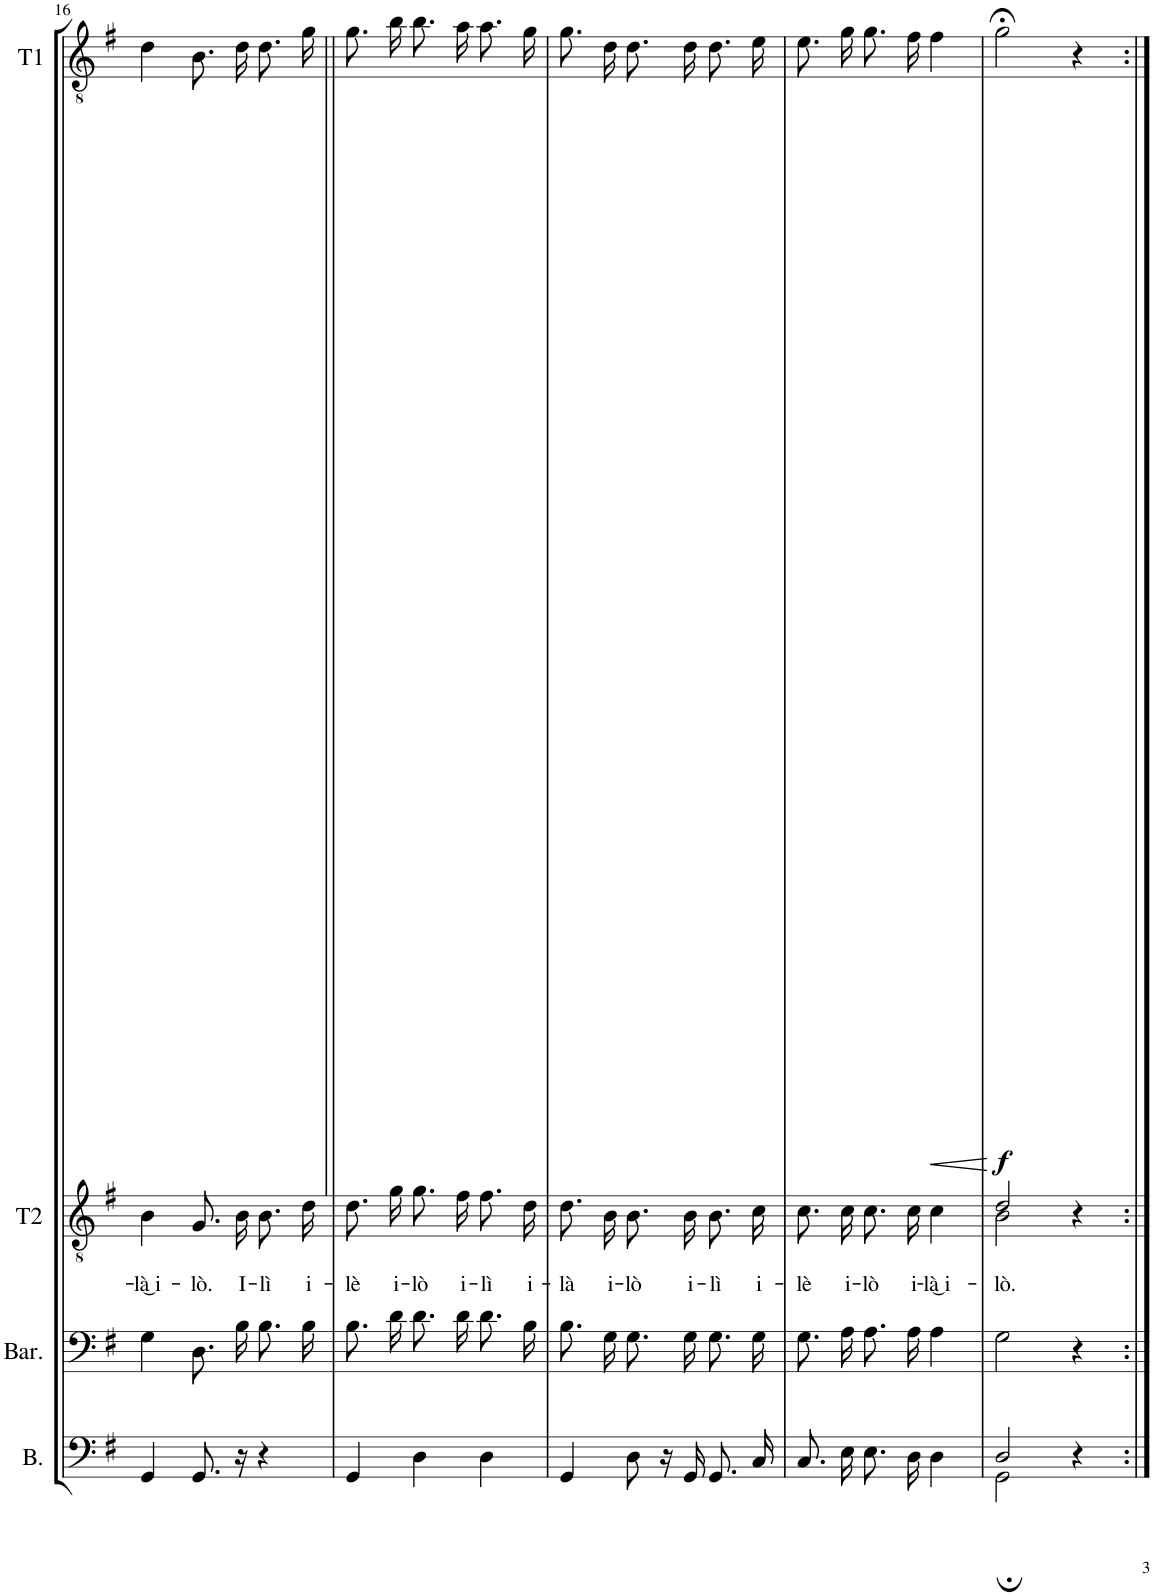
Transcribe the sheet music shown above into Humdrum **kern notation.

**kern	**kern	**kern	**text	**text	**kern	**dynam
*part4	*part3	*part2	*part2	*part2	*part1	*part1
*staff4	*staff3	*staff2	*staff2	*staff2	*staff1	*staff1
*I"Basso	*I"Baritono	*I"Tenore II	*	*	*I"Tenore I	*
*I'B.	*I'Bar.	*I'T2	*	*	*I'T1	*
!!LO:PB:g=z
*clefF4	*clefF4	*clefGv2	*	*	*clefGv2	*
*k[f#]	*k[f#]	*k[f#]	*	*	*k[f#]	*
*M3/4	*M3/4	*M3/4	*	*	*M3/4	*
=16	=16	=16	=16	=16	=16	=16
!	!	!	!	!LO:LY:b	!	!
4GG/	4G\	4B\	.	-là͜ i-	4d\	.
!	!	!	!	!LO:LY:b	!	!
8.GG/	8.D\L	8.G/L	.	-lò.	8.B\L	.
!	!	!	!	!LO:LY:b	!	!
16r	16B\Jk	16B/Jk	.	I-	16d\Jk	.
!	!	!	!	!LO:LY:b	!	!
4r	8.B\L	8.B\L	.	-lì	8.d\L	.
!	!	!	!	!LO:LY:b	!	!
.	16B\Jk	16d\Jk	.	i-	16g\Jk	.
=17||	=17||	=17||	=17||	=17||	=17||	=17||
!	!	!	!	!LO:LY:b	!	!
4GG/	8.B\L	8.d\L	.	-lè	8.g\L	.
!	!	!	!	!LO:LY:b	!	!
.	16d\Jk	16g\Jk	.	i-	16b\Jk	.
!	!	!	!	!LO:LY:b	!	!
4D\	8.d\L	8.g\L	.	-lò	8.b\L	.
!	!	!	!	!LO:LY:b	!	!
.	16d\Jk	16f#\Jk	.	i-	16a\Jk	.
!	!	!	!	!LO:LY:b	!	!
4D\	8.d\L	8.f#\L	.	-lì	8.a\L	.
!	!	!	!	!LO:LY:b	!	!
.	16B\Jk	16d\Jk	.	i-	16g\Jk	.
=18	=18	=18	=18	=18	=18	=18
!	!	!	!	!LO:LY:b	!	!
4GG/	8.B\L	8.d\L	.	-là	8.g\L	.
!	!	!	!	!LO:LY:b	!	!
.	16G\Jk	16B\Jk	.	i-	16d\Jk	.
!	!	!	!	!LO:LY:b	!	!
8D\	8.G\L	8.B\L	.	-lò	8.d\L	.
16r	.	.	.	.	.	.
!	!	!	!	!LO:LY:b	!	!
16GG/	16G\Jk	16B\Jk	.	i-	16d\Jk	.
!	!	!	!	!LO:LY:b	!	!
8.GG/L	8.G\L	8.B\L	.	-lì	8.d\L	.
!	!	!	!	!LO:LY:b	!	!
16C/Jk	16G\Jk	16c\Jk	.	i-	16e\Jk	.
=19	=19	=19	=19	=19	=19	=19
!	!	!	!	!LO:LY:b	!	!
8.C\L	8.G\L	8.c\L	.	-lè	8.e\L	.
!	!	!	!	!LO:LY:b	!	!
16E\Jk	16A\Jk	16c\Jk	.	i-	16g\Jk	.
!	!	!	!	!LO:LY:b	!	!
8.E\L	8.A\L	8.c\L	.	-lò	8.g\L	.
!	!	!	!	!LO:LY:b	!	!
16D\Jk	16A\Jk	16c\Jk	.	i-	16f#\Jk	.
!	!	!	!	!LO:LY:b	!	!LO:HP:b
4D\	4A\	4c\	.	-là͜ i-	4f#\	<
.	.	.	.	.	.	[
=20	=20	=20	=20	=20	=20	=20
*^	*	*	*	*	*	*
!	!	!	!	!	!LO:LY:b	!	!LO:DY:b
*	*	*	*^	*	*	*	*
2D/	2GG;\	2G\	2d/	2B\	.	-lò.	2g;<\	f
4r	4ryy	4r	4r	4ryy	.	.	4r	.
*v	*v	*	*v	*v	*	*	*	*
=:|!	=:|!	=:|!	=:|!	=:|!	=:|!	=:|!
*-	*-	*-	*-	*-	*-	*-
